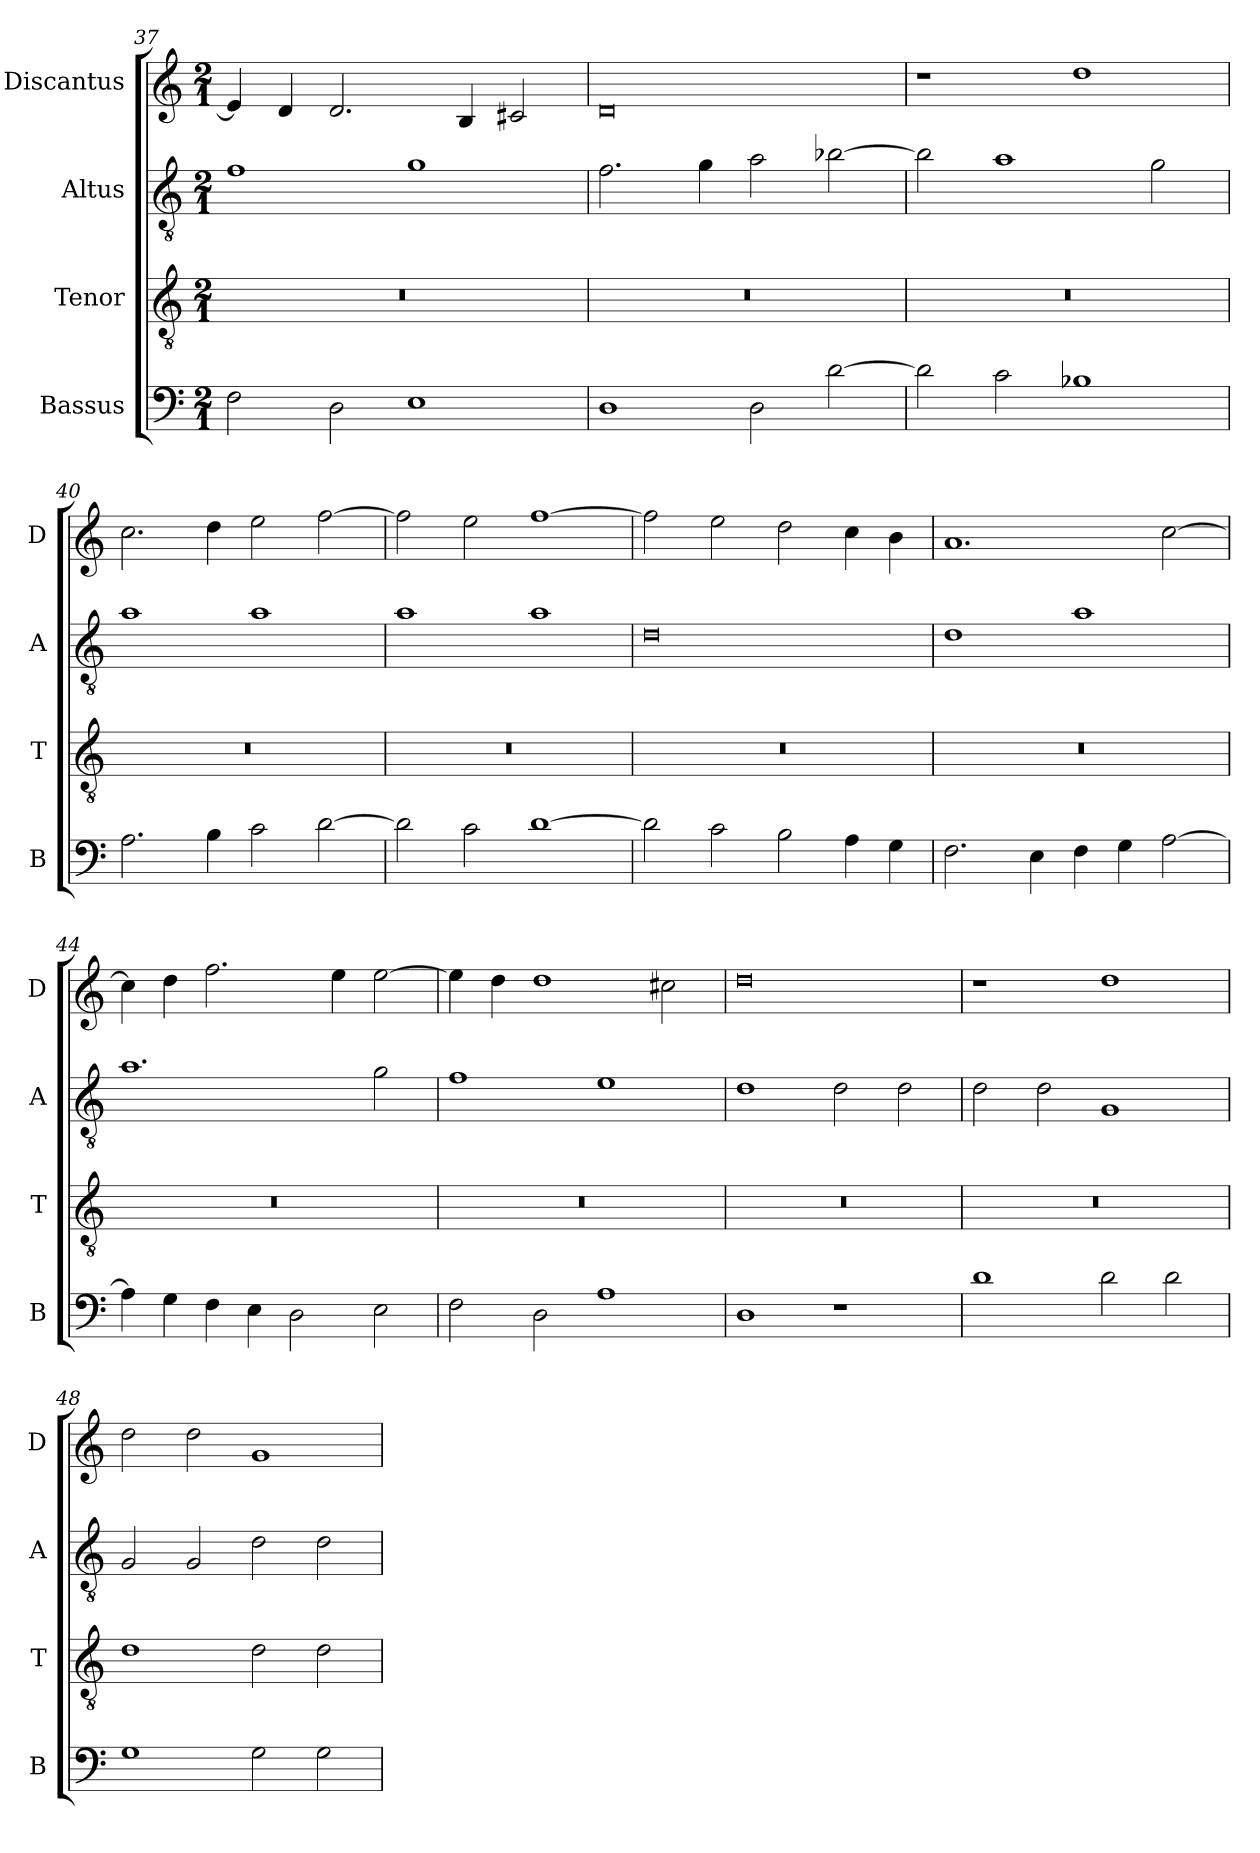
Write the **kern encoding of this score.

**kern	**kern	**kern	**kern
*part4	*part3	*part2	*part1
*staff4	*staff3	*staff2	*staff1
*I"Bassus	*I"Tenor	*I"Altus	*I"Discantus
*I'B	*I'T	*I'A	*I'D
*clefF4	*clefGv2	*clefGv2	*clefG2
*k[]	*k[]	*k[]	*k[]
*M2/1	*M2/1	*M2/1	*M2/1
=37	=37	=37	=37
2F\	0r	1f	4e/]
.	.	.	4d/
2D\	.	.	2.d/
1E	.	1g	.
.	.	.	4B/
.	.	.	2c#X/
=38	=38	=38	=38
1D	0r	2.f\	0d
.	.	4g\	.
2D\	.	2a\	.
[2d\	.	[2b-X\	.
=39	=39	=39	=39
2d\]	0r	2b-\]	1r
2c\	.	1a	.
1B-X	.	.	1dd
.	.	2g\	.
=40	=40	=40	=40
2.A\	0r	1a	2.cc\
4B\	.	.	4dd\
2c\	.	1a	2ee\
[2d\	.	.	[2ff\
=41	=41	=41	=41
2d\]	0r	1a	2ff\]
2c\	.	.	2ee\
[1d	.	1a	[1ff
=42	=42	=42	=42
2d\]	0r	0d	2ff\]
2c\	.	.	2ee\
2B\	.	.	2dd\
4A\	.	.	4cc\
4G\	.	.	4b\
=43	=43	=43	=43
2.F\	0r	1d	1.a
4E\	.	.	.
4F\	.	1a	.
4G\	.	.	.
[2A\	.	.	[2cc\
=44	=44	=44	=44
4A\]	0r	1.a	4cc\]
4G\	.	.	4dd\
4F\	.	.	2.ff\
4E\	.	.	.
2D\	.	.	.
.	.	.	4ee\
2E\	.	2g\	[2ee\
=45	=45	=45	=45
2F\	0r	1f	4ee\]
.	.	.	4dd\
2D\	.	.	1dd
1A	.	1e	.
.	.	.	2cc#X\
=46	=46	=46	=46
1D	0r	1d	0dd
1r	.	2d\	.
.	.	2d\	.
=47	=47	=47	=47
1d	0r	2d\	1r
.	.	2d\	.
2d\	.	1G	1dd
2d\	.	.	.
=48	=48	=48	=48
1G	1d	2G/	2dd\
.	.	2G/	2dd\
2G\	2d\	2d\	1g
2G\	2d\	2d\	.
=	=	=	=
*-	*-	*-	*-
